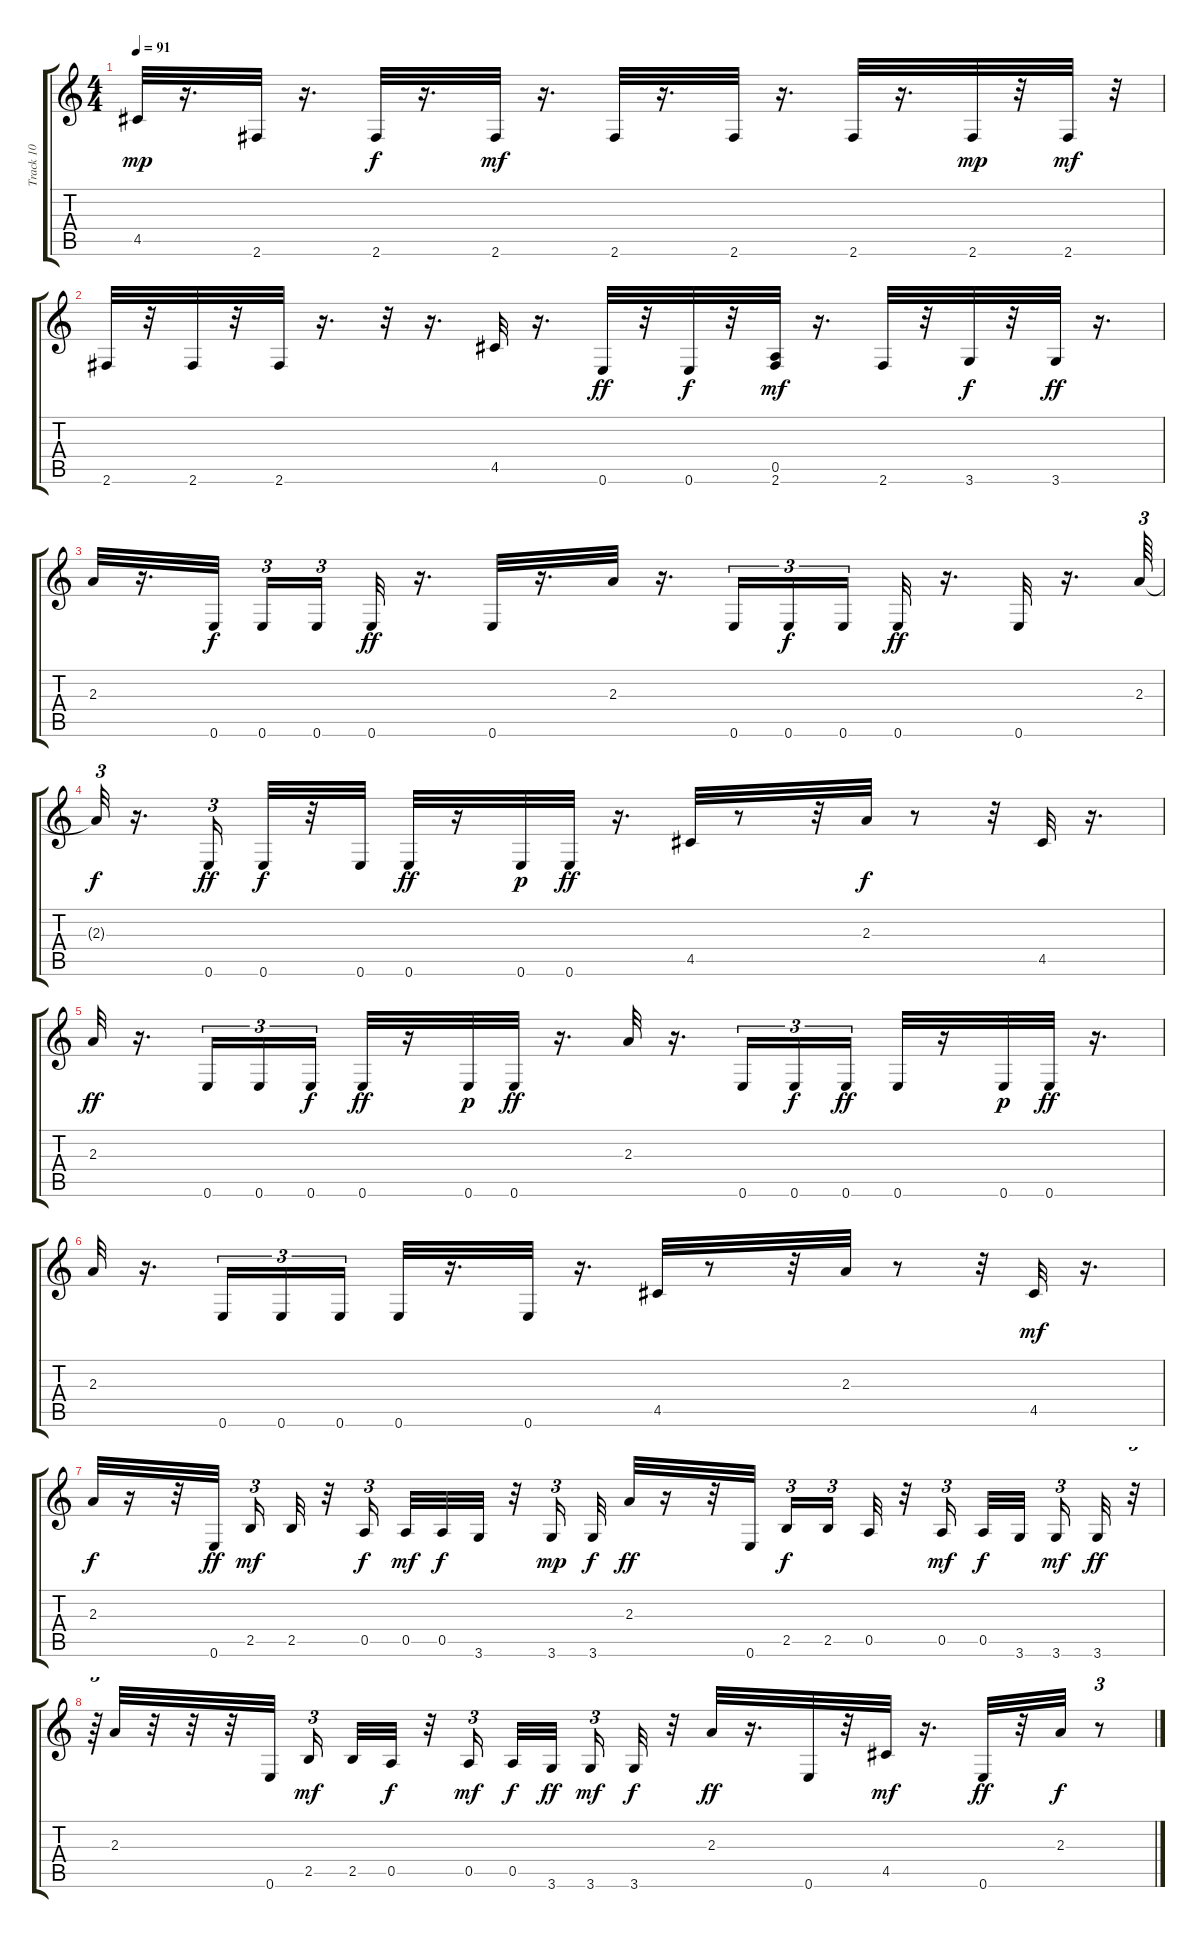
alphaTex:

\track ("Track 10" "Track 10") {instrument acousticguitarsteel}
\staff {score tabs}
\tuning (E4 B3 G3 D3 A2 E2) {hide}
\ts (4 4)
\tempo 91
\clef g2
\ks c
4.5.32{dy mp} r.16{d} 2.6.32 r.16{d} 2.6.32{dy f} r.16{d} 2.6.32{dy mf} r.16{d} 2.6.32 r.16{d} 2.6.32 r.16{d} 2.6.32 r.16{d} 2.6.32{dy mp} r.32 2.6.32{dy mf} r.32 |
2.6.32 r.32 2.6.32 r.32 2.6.32 r.16{d} r.32 r.16{d} 4.5.32 r.16{d} 0.6.32{dy ff} r.32 0.6.32{dy f} r.32 (0.5 2.6).32{dy mf} r.16{d} 2.6.32 r.32 3.6.32{dy f} r.32 3.6.32{dy ff} r.16{d} |
2.3.32 r.16{d} 0.6.32{dy f beam splitsecondary} 0.6.16{tu (3 2)} 0.6.16{tu (3 2) beam splitsecondary} 0.6.32{dy ff} r.16{d} 0.6.32 r.16{d} 2.3.32 r.16{d} 0.6.16{tu (3 2)} 0.6.16{tu (3 2) dy f} 0.6.16{tu (3 2) beam splitsecondary} 0.6.32{dy ff} r.16{d} 0.6.32 r.16{d} 2.3.64{tu (3 2)} |
2.3{t}.32{tu (3 2) dy f} r.16{d} 0.6.16{tu (3 2) dy ff} 0.6.32{dy f} r.32 0.6.32 0.6.32{dy ff} r.16 0.6.32{dy p} 0.6.32{dy ff} r.16{d} 4.5.32 r.8 r.32 2.3.32{dy f} r.8 r.32 4.5.32 r.16{d} |
2.3.32{dy ff} r.16{d} 0.6.16{tu (3 2)} 0.6.16{tu (3 2)} 0.6.16{tu (3 2) dy f} 0.6.32{dy ff} r.16 0.6.32{dy p} 0.6.32{dy ff} r.16{d} 2.3.32 r.16{d} 0.6.16{tu (3 2)} 0.6.16{tu (3 2) dy f} 0.6.16{tu (3 2) dy ff} 0.6.32 r.16 0.6.32{dy p} 0.6.32{dy ff} r.16{d} |
2.3.32 r.16{d} 0.6.16{tu (3 2)} 0.6.16{tu (3 2)} 0.6.16{tu (3 2)} 0.6.32 r.16{d} 0.6.32 r.16{d} 4.5.32 r.8 r.32 2.3.32 r.8 r.32 4.5.32{dy mf} r.16{d} |
2.3.32{dy f} r.16 r.32 0.6.32{dy ff beam splitsecondary} 2.5.16{tu (3 2) dy mf} 2.5.32 r.32 0.5.16{tu (3 2) dy f beam splitsecondary} 0.5.32{dy mf} 0.5.32{dy f} 3.6.32 r.32 3.6.16{tu (3 2) dy mp} 3.6.32{dy f} 2.3.32{dy ff} r.16 r.32 0.6.32{beam splitsecondary} 2.5.16{tu (3 2) dy f} 2.5.16{tu (3 2) beam splitsecondary} 0.5.32 r.32 0.5.16{tu (3 2) dy mf beam splitsecondary} 0.5.32{dy f} 3.6.32{beam splitsecondary} 3.6.16{tu (3 2) dy mf} 3.6.32{dy ff} r.32{tu (3 2)} |
r.64{tu (3 2)} 2.3.32 r.32 r.32 r.32 0.6.32{beam splitsecondary} 2.5.16{tu (3 2) dy mf beam splitsecondary} 2.5.32 0.5.32{dy f} r.32 0.5.16{tu (3 2) dy mf beam splitsecondary} 0.5.32{dy f} 3.6.32{dy ff beam splitsecondary} 3.6.16{tu (3 2) dy mf} 3.6.32{dy f} r.32 2.3.32{dy ff} r.16{d} 0.6.32 r.32 4.5.32{dy mf} r.16{d} 0.6.32{dy ff} r.32 2.3.32{dy f} r.8{tu (3 2)}
